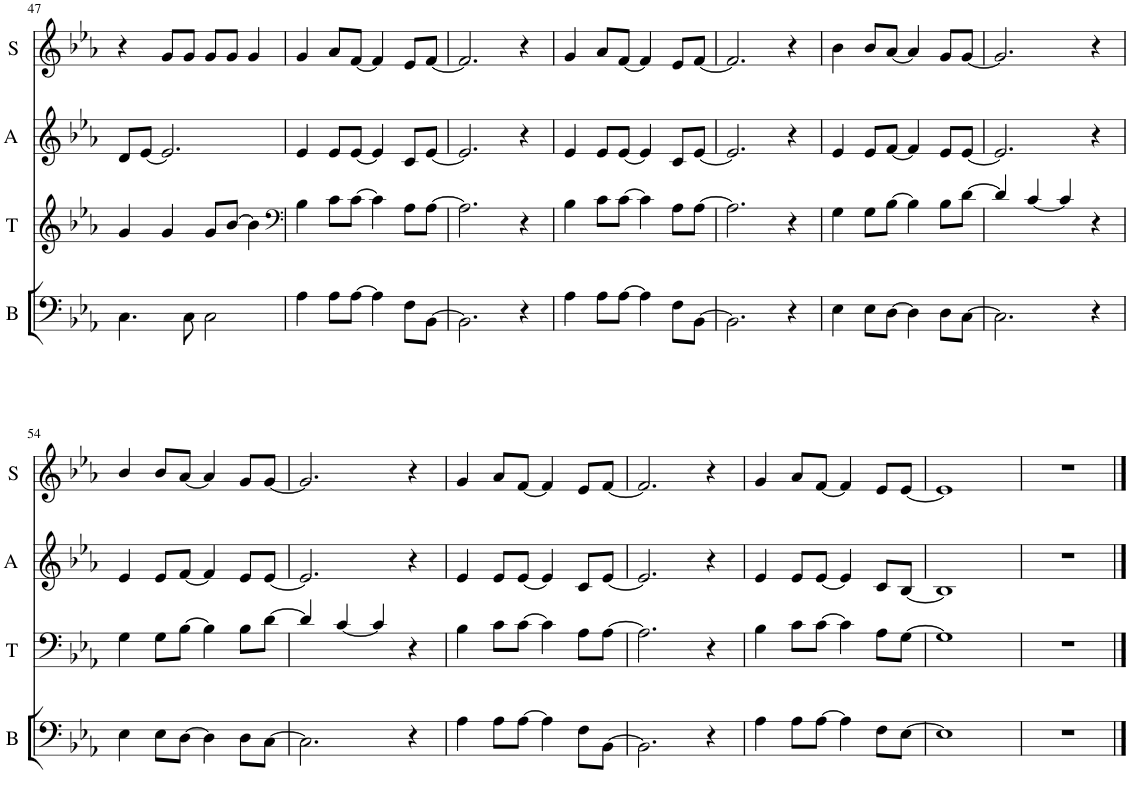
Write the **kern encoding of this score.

**kern	**kern	**kern	**kern
*part4	*part3	*part2	*part1
*staff4	*staff3	*staff2	*staff1
*I"Bass	*I"Tenor	*I"Alto	*I"Soprano
*I'B	*I'T	*I'A	*I'S
!!LO:PB:g=z
*clefF4	*clefG2	*clefG2	*clefG2
*k[b-e-a-]	*k[b-e-a-]	*k[b-e-a-]	*k[b-e-a-]
*M4/4	*M4/4	*M4/4	*M4/4
=47	=47	=47	=47
4.C\	4g/	8d/L	4r
.	.	[8e-/J	.
.	4g/	2.e-/]	8g/L
8C\	.	.	8g/J
2C\	8g/L	.	8g/L
.	[8b-/J	.	8g/J
.	4b-\]	.	4g/
=48	=48	=48	=48
*	*clefF4	*	*
4A-\	4B-\	4e-/	4g/
8A-\L	8c\L	8e-/L	8a-/L
[8A-\J	[8c\J	[8e-/J	[8f/J
4A-\]	4c\]	4e-/]	4f/]
8F\L	8A-\L	8c/L	8e-/L
[8BB-\J	[8A-\J	[8e-/J	[8f/J
=49	=49	=49	=49
2.BB-\]	2.A-\]	2.e-/]	2.f/]
4r	4r	4r	4r
=50	=50	=50	=50
4A-\	4B-\	4e-/	4g/
8A-\L	8c\L	8e-/L	8a-/L
[8A-\J	[8c\J	[8e-/J	[8f/J
4A-\]	4c\]	4e-/]	4f/]
8F\L	8A-\L	8c/L	8e-/L
[8BB-\J	[8A-\J	[8e-/J	[8f/J
=51	=51	=51	=51
2.BB-\]	2.A-\]	2.e-/]	2.f/]
4r	4r	4r	4r
=52	=52	=52	=52
4E-\	4G\	4e-/	4b-\
8E-\L	8G\L	8e-/L	8b-/L
[8D\J	[8B-\J	[8f/J	[8a-/J
4D\]	4B-\]	4f/]	4a-/]
8D\L	8B-\L	8e-/L	8g/L
[8C\J	[8d\J	[8e-/J	[8g/J
=53	=53	=53	=53
2.C\]	4d/]	2.e-/]	2.g/]
.	[4c/	.	.
.	4c/]	.	.
4r	4r	4r	4r
!!LO:LB:g=z
=54	=54	=54	=54
4E-\	4G\	4e-/	4b-/
8E-\L	8G\L	8e-/L	8b-/L
[8D\J	[8B-\J	[8f/J	[8a-/J
4D\]	4B-\]	4f/]	4a-/]
8D\L	8B-\L	8e-/L	8g/L
[8C\J	[8d\J	[8e-/J	[8g/J
=55	=55	=55	=55
2.C\]	4d/]	2.e-/]	2.g/]
.	[4c/	.	.
.	4c/]	.	.
4r	4r	4r	4r
=56	=56	=56	=56
4A-\	4B-\	4e-/	4g/
8A-\L	8c\L	8e-/L	8a-/L
[8A-\J	[8c\J	[8e-/J	[8f/J
4A-\]	4c\]	4e-/]	4f/]
8F\L	8A-\L	8c/L	8e-/L
[8BB-\J	[8A-\J	[8e-/J	[8f/J
=57	=57	=57	=57
2.BB-\]	2.A-\]	2.e-/]	2.f/]
4r	4r	4r	4r
=58	=58	=58	=58
4A-\	4B-\	4e-/	4g/
8A-\L	8c\L	8e-/L	8a-/L
[8A-\J	[8c\J	[8e-/J	[8f/J
4A-\]	4c\]	4e-/]	4f/]
8F\L	8A-\L	8c/L	8e-/L
[8E-\J	[8G\J	[8B-/J	[8e-/J
=59	=59	=59	=59
1E-]	1G]	1B-]	1e-]
=60	=60	=60	=60
1r	1r	1r	1r
==	==	==	==
*-	*-	*-	*-
